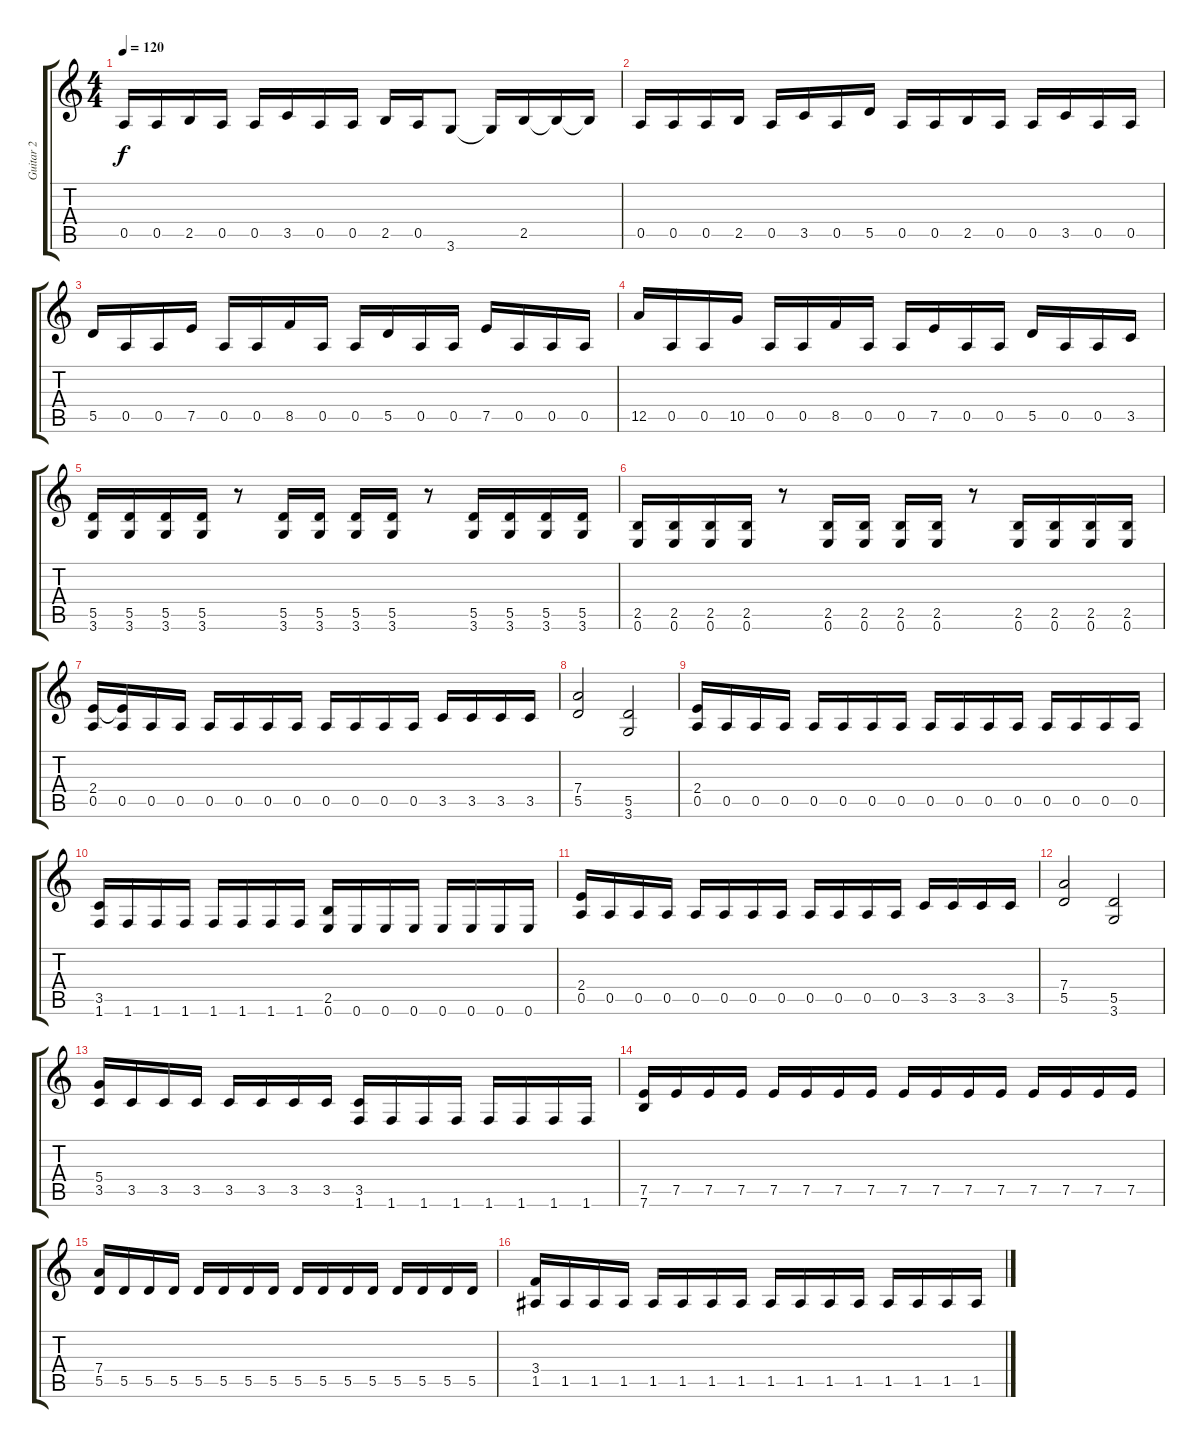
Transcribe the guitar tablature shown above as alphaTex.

\track ("Guitar 2" "Guitar 2") {instrument overdrivenguitar}
\staff {score tabs}
\tuning (E4 B3 G3 D3 A2 E2) {hide}
\ts (4 4)
\tempo 120
\clef g2
\ks c
0.5.16{dy f} 0.5.16 2.5.16 0.5.16 0.5.16 3.5.16 0.5.16 0.5.16 2.5.16 0.5.16 3.6.8 3.6{t}.16 2.5.16 2.5{t}.16 2.5{t}.16 |
0.5.16 0.5.16 0.5.16 2.5.16 0.5.16 3.5.16 0.5.16 5.5.16 0.5.16 0.5.16 2.5.16 0.5.16 0.5.16 3.5.16 0.5.16 0.5.16 |
5.5.16 0.5.16 0.5.16 7.5.16 0.5.16 0.5.16 8.5.16 0.5.16 0.5.16 5.5.16 0.5.16 0.5.16 7.5.16 0.5.16 0.5.16 0.5.16 |
12.5.16 0.5.16 0.5.16 10.5.16 0.5.16 0.5.16 8.5.16 0.5.16 0.5.16 7.5.16 0.5.16 0.5.16 5.5.16 0.5.16 0.5.16 3.5.16 |
(5.5 3.6).16 (5.5 3.6).16 (5.5 3.6).16 (5.5 3.6).16 r.8 (5.5 3.6).16 (5.5 3.6).16 (5.5 3.6).16 (5.5 3.6).16 r.8 (5.5 3.6).16 (5.5 3.6).16 (5.5 3.6).16 (5.5 3.6).16 |
(2.5 0.6).16 (2.5 0.6).16 (2.5 0.6).16 (2.5 0.6).16 r.8 (2.5 0.6).16 (2.5 0.6).16 (2.5 0.6).16 (2.5 0.6).16 r.8 (2.5 0.6).16 (2.5 0.6).16 (2.5 0.6).16 (2.5 0.6).16 |
(2.4 0.5).16 (2.4{t} 0.5).16 0.5.16 0.5.16 0.5.16 0.5.16 0.5.16 0.5.16 0.5.16 0.5.16 0.5.16 0.5.16 3.5.16 3.5.16 3.5.16 3.5.16 |
(7.4 5.5).2 (5.5 3.6).2 |
(2.4 0.5).16 0.5.16 0.5.16 0.5.16 0.5.16 0.5.16 0.5.16 0.5.16 0.5.16 0.5.16 0.5.16 0.5.16 0.5.16 0.5.16 0.5.16 0.5.16 |
(3.5 1.6).16 1.6.16 1.6.16 1.6.16 1.6.16 1.6.16 1.6.16 1.6.16 (2.5 0.6).16 0.6.16 0.6.16 0.6.16 0.6.16 0.6.16 0.6.16 0.6.16 |
(2.4 0.5).16 0.5.16 0.5.16 0.5.16 0.5.16 0.5.16 0.5.16 0.5.16 0.5.16 0.5.16 0.5.16 0.5.16 3.5.16 3.5.16 3.5.16 3.5.16 |
(7.4 5.5).2 (5.5 3.6).2 |
(5.4 3.5).16 3.5.16 3.5.16 3.5.16 3.5.16 3.5.16 3.5.16 3.5.16 (3.5 1.6).16 1.6.16 1.6.16 1.6.16 1.6.16 1.6.16 1.6.16 1.6.16 |
(7.5 7.6).16 7.5.16 7.5.16 7.5.16 7.5.16 7.5.16 7.5.16 7.5.16 7.5.16 7.5.16 7.5.16 7.5.16 7.5.16 7.5.16 7.5.16 7.5.16 |
(7.4 5.5).16 5.5.16 5.5.16 5.5.16 5.5.16 5.5.16 5.5.16 5.5.16 5.5.16 5.5.16 5.5.16 5.5.16 5.5.16 5.5.16 5.5.16 5.5.16 |
(3.4 1.5).16 1.5.16 1.5.16 1.5.16 1.5.16 1.5.16 1.5.16 1.5.16 1.5.16 1.5.16 1.5.16 1.5.16 1.5.16 1.5.16 1.5.16 1.5.16
